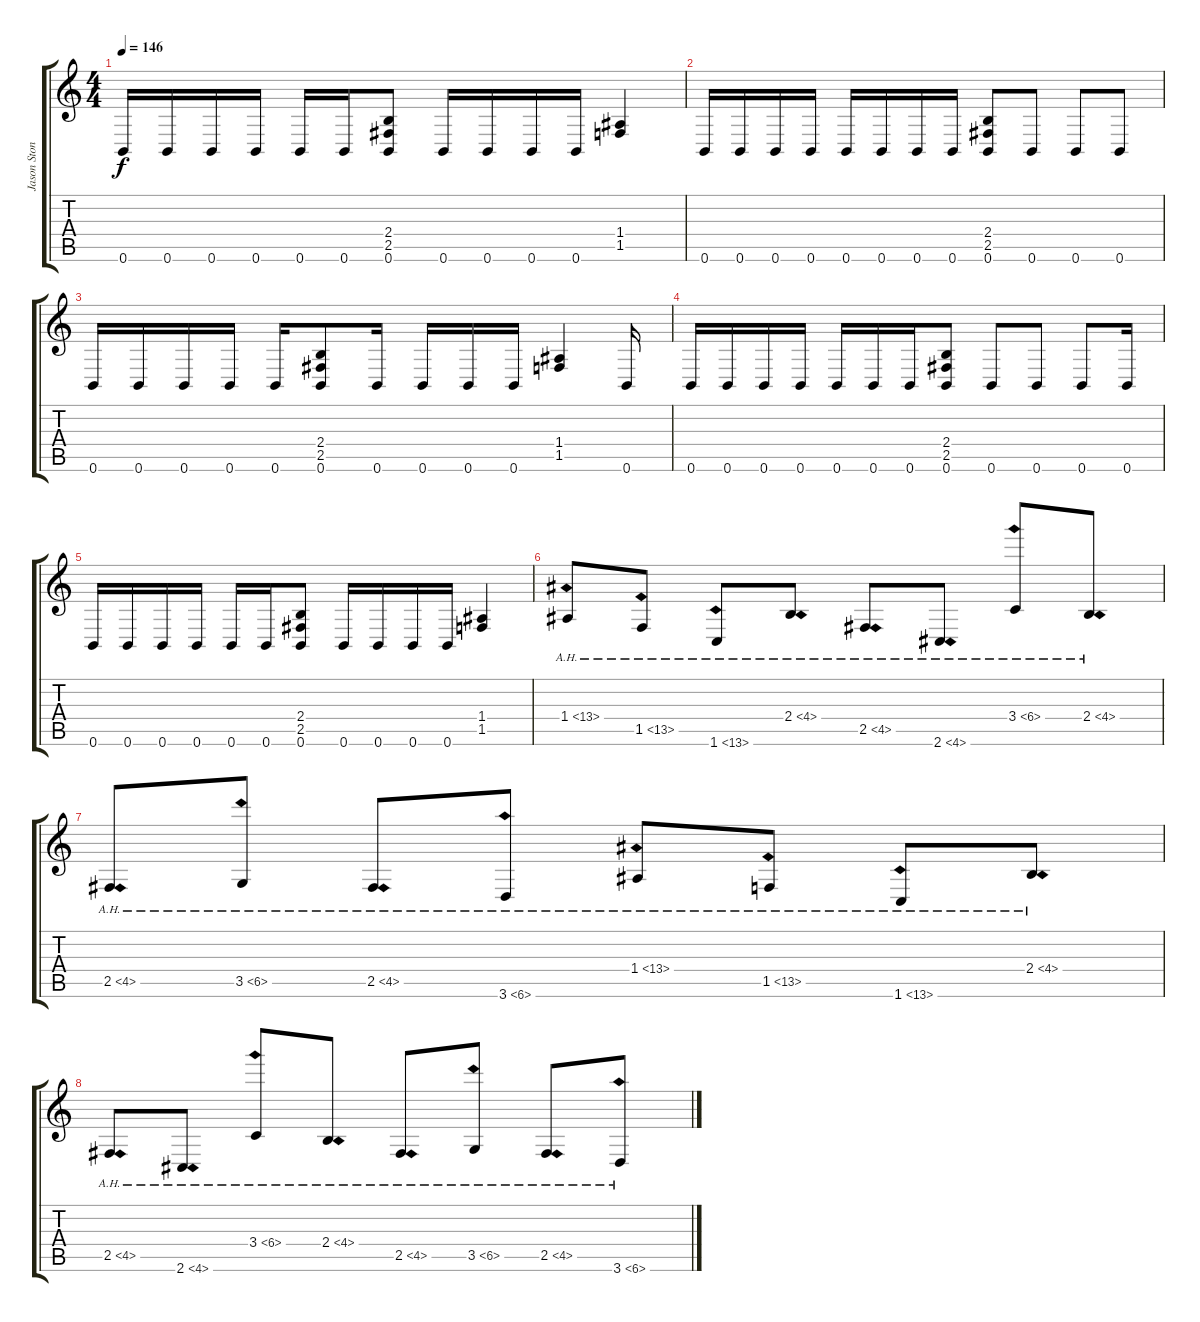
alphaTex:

\track ("Jason Stone" "Jason Ston") {instrument distortionguitar}
\staff {score tabs}
\tuning (B3 Gb3 D3 A2 E2 B1) {hide}
\ts (4 4)
\tempo 146
\clef g2
\ks c
0.6.16{dy f} 0.6.16 0.6.16 0.6.16 0.6.16 0.6.16 (2.4 2.5 0.6).8 0.6.16 0.6.16 0.6.16 0.6.16 (1.4 1.5).4 |
0.6.16 0.6.16 0.6.16 0.6.16 0.6.16 0.6.16 0.6.16 0.6.16 (2.4 2.5 0.6).8 0.6.8 0.6.8 0.6.8 |
0.6.16 0.6.16 0.6.16 0.6.16 0.6.16 (2.4 2.5 0.6).8 0.6.16 0.6.16 0.6.16 0.6.16 (1.4 1.5).4 0.6.16 |
0.6.16 0.6.16 0.6.16 0.6.16 0.6.16 0.6.16 0.6.16 (2.4 2.5 0.6).8 0.6.8 0.6.8 0.6.8 0.6.16 |
0.6.16 0.6.16 0.6.16 0.6.16 0.6.16 0.6.16 (2.4 2.5 0.6).8 0.6.16 0.6.16 0.6.16 0.6.16 (1.4 1.5).4 |
1.4{ah 12}.8 1.5{ah 12}.8 1.6{ah 12}.8 2.4{ah 2}.8 2.5{ah 2}.8 2.6{ah 2}.8 3.4{ah 3}.8 2.4{ah 2}.8 |
2.5{ah 2}.8 3.5{ah 3}.8 2.5{ah 2}.8 3.6{ah 3}.8 1.4{ah 12}.8 1.5{ah 12}.8 1.6{ah 12}.8 2.4{ah 2}.8 |
2.5{ah 2}.8 2.6{ah 2}.8 3.4{ah 3}.8 2.4{ah 2}.8 2.5{ah 2}.8 3.5{ah 3}.8 2.5{ah 2}.8 3.6{ah 3}.8
